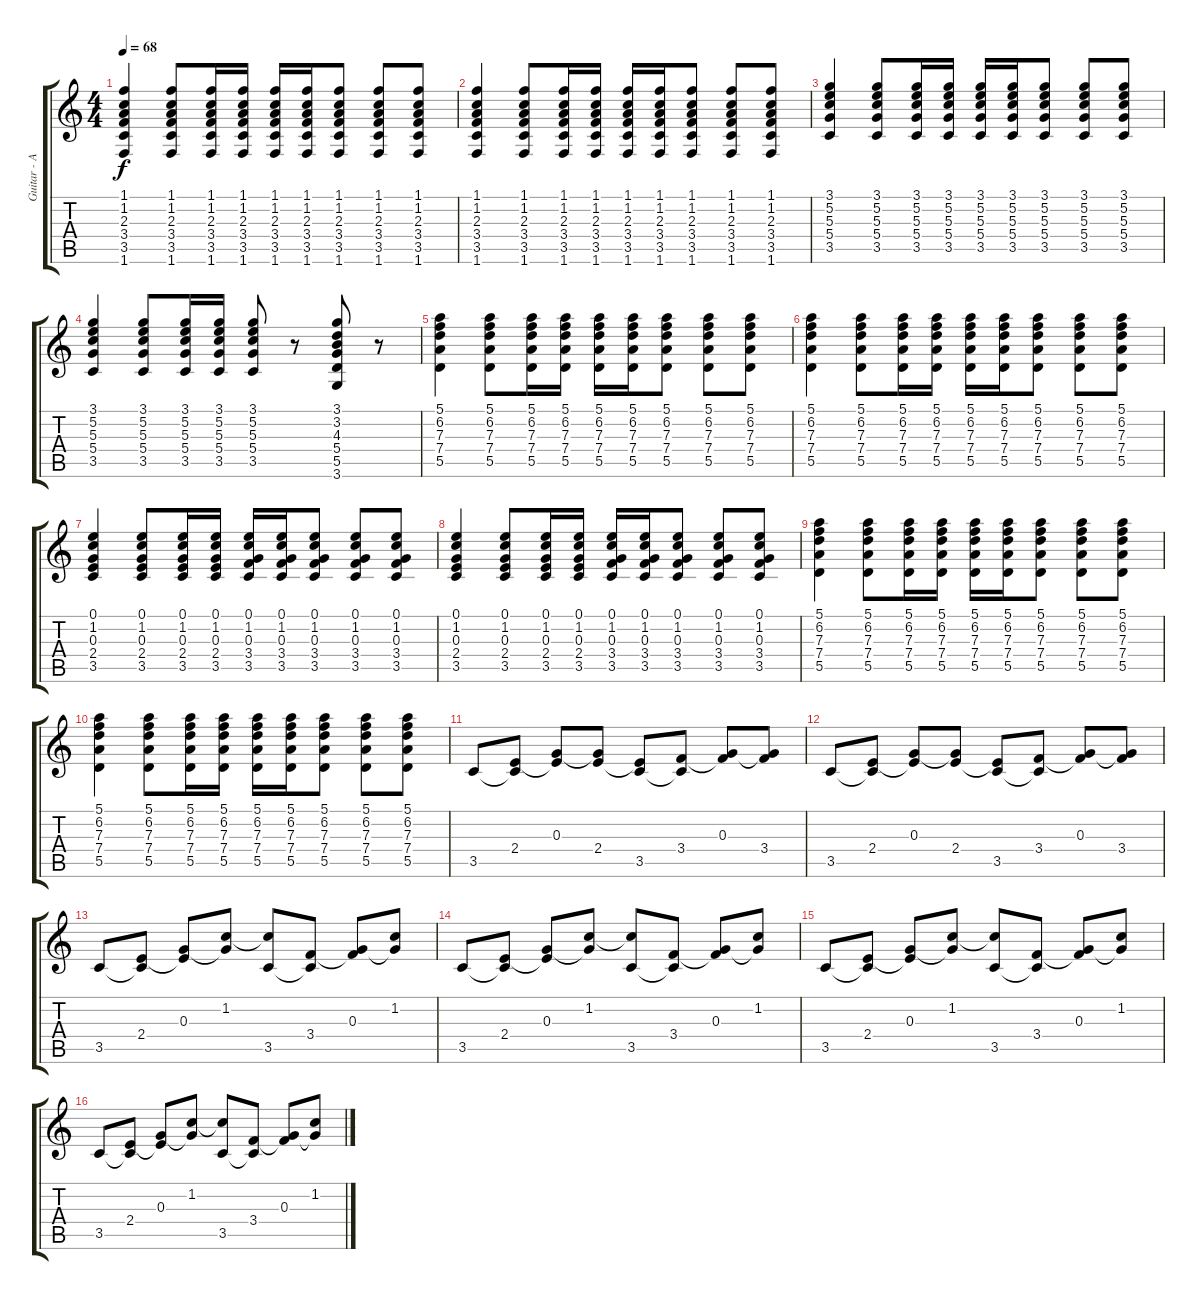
\track ("Guitar - Acoustic" "Guitar - A") {instrument acousticguitarsteel}
\staff {score tabs}
\tuning (E4 B3 G3 D3 A2 E2) {hide}
\ts (4 4)
\tempo 68
\clef g2
\ks c
(1.1 1.2 2.3 3.4 3.5 1.6).4{dy f} (1.1 1.2 2.3 3.4 3.5 1.6).8 (1.1 1.2 2.3 3.4 3.5 1.6).16 (1.1 1.2 2.3 3.4 3.5 1.6).16 (1.1 1.2 2.3 3.4 3.5 1.6).16 (1.1 1.2 2.3 3.4 3.5 1.6).16 (1.1 1.2 2.3 3.4 3.5 1.6).8 (1.1 1.2 2.3 3.4 3.5 1.6).8 (1.1 1.2 2.3 3.4 3.5 1.6).8 |
(1.1 1.2 2.3 3.4 3.5 1.6).4 (1.1 1.2 2.3 3.4 3.5 1.6).8 (1.1 1.2 2.3 3.4 3.5 1.6).16 (1.1 1.2 2.3 3.4 3.5 1.6).16 (1.1 1.2 2.3 3.4 3.5 1.6).16 (1.1 1.2 2.3 3.4 3.5 1.6).16 (1.1 1.2 2.3 3.4 3.5 1.6).8 (1.1 1.2 2.3 3.4 3.5 1.6).8 (1.1 1.2 2.3 3.4 3.5 1.6).8 |
(3.1 5.2 5.3 5.4 3.5).4 (3.1 5.2 5.3 5.4 3.5).8 (3.1 5.2 5.3 5.4 3.5).16 (3.1 5.2 5.3 5.4 3.5).16 (3.1 5.2 5.3 5.4 3.5).16 (3.1 5.2 5.3 5.4 3.5).16 (3.1 5.2 5.3 5.4 3.5).8 (3.1 5.2 5.3 5.4 3.5).8 (3.1 5.2 5.3 5.4 3.5).8 |
(3.1 5.2 5.3 5.4 3.5).4 (3.1 5.2 5.3 5.4 3.5).8 (3.1 5.2 5.3 5.4 3.5).16 (3.1 5.2 5.3 5.4 3.5).16 (3.1 5.2 5.3 5.4 3.5).8 r.8 (3.1 3.2 4.3 5.4 5.5 3.6).8 r.8 |
(5.1 6.2 7.3 7.4 5.5).4 (5.1 6.2 7.3 7.4 5.5).8 (5.1 6.2 7.3 7.4 5.5).16 (5.1 6.2 7.3 7.4 5.5).16 (5.1 6.2 7.3 7.4 5.5).16 (5.1 6.2 7.3 7.4 5.5).16 (5.1 6.2 7.3 7.4 5.5).8 (5.1 6.2 7.3 7.4 5.5).8 (5.1 6.2 7.3 7.4 5.5).8 |
(5.1 6.2 7.3 7.4 5.5).4 (5.1 6.2 7.3 7.4 5.5).8 (5.1 6.2 7.3 7.4 5.5).16 (5.1 6.2 7.3 7.4 5.5).16 (5.1 6.2 7.3 7.4 5.5).16 (5.1 6.2 7.3 7.4 5.5).16 (5.1 6.2 7.3 7.4 5.5).8 (5.1 6.2 7.3 7.4 5.5).8 (5.1 6.2 7.3 7.4 5.5).8 |
(0.1 1.2 0.3 2.4 3.5).4 (0.1 1.2 0.3 2.4 3.5).8 (0.1 1.2 0.3 2.4 3.5).16 (0.1 1.2 0.3 2.4 3.5).16 (0.1 1.2 0.3 3.4 3.5).16 (0.1 1.2 0.3 3.4 3.5).16 (0.1 1.2 0.3 3.4 3.5).8 (0.1 1.2 0.3 3.4 3.5).8 (0.1 1.2 0.3 3.4 3.5).8 |
(0.1 1.2 0.3 2.4 3.5).4 (0.1 1.2 0.3 2.4 3.5).8 (0.1 1.2 0.3 2.4 3.5).16 (0.1 1.2 0.3 2.4 3.5).16 (0.1 1.2 0.3 3.4 3.5).16 (0.1 1.2 0.3 3.4 3.5).16 (0.1 1.2 0.3 3.4 3.5).8 (0.1 1.2 0.3 3.4 3.5).8 (0.1 1.2 0.3 3.4 3.5).8 |
(5.1 6.2 7.3 7.4 5.5).4 (5.1 6.2 7.3 7.4 5.5).8 (5.1 6.2 7.3 7.4 5.5).16 (5.1 6.2 7.3 7.4 5.5).16 (5.1 6.2 7.3 7.4 5.5).16 (5.1 6.2 7.3 7.4 5.5).16 (5.1 6.2 7.3 7.4 5.5).8 (5.1 6.2 7.3 7.4 5.5).8 (5.1 6.2 7.3 7.4 5.5).8 |
(5.1 6.2 7.3 7.4 5.5).4 (5.1 6.2 7.3 7.4 5.5).8 (5.1 6.2 7.3 7.4 5.5).16 (5.1 6.2 7.3 7.4 5.5).16 (5.1 6.2 7.3 7.4 5.5).16 (5.1 6.2 7.3 7.4 5.5).16 (5.1 6.2 7.3 7.4 5.5).8 (5.1 6.2 7.3 7.4 5.5).8 (5.1 6.2 7.3 7.4 5.5).8 |
3.5.8{volume 14 instrument electricguitarclean} (2.4 3.5{t}).8 (0.3 2.4{t}).8 (0.3{t} 2.4).8 (2.4{t} 3.5).8 (3.4 3.5{t}).8 (0.3 3.4{t}).8 (0.3{t} 3.4).8 |
3.5.8 (2.4 3.5{t}).8 (0.3 2.4{t}).8 (0.3{t} 2.4).8 (2.4{t} 3.5).8 (3.4 3.5{t}).8 (0.3 3.4{t}).8 (0.3{t} 3.4).8 |
3.5.8 (2.4 3.5{t}).8 (0.3 2.4{t}).8 (1.2 0.3{t}).8 (1.2{t} 3.5).8 (3.4 3.5{t}).8 (0.3 3.4{t}).8 (1.2 0.3{t}).8 |
3.5.8 (2.4 3.5{t}).8 (0.3 2.4{t}).8 (1.2 0.3{t}).8 (1.2{t} 3.5).8 (3.4 3.5{t}).8 (0.3 3.4{t}).8 (1.2 0.3{t}).8 |
3.5.8 (2.4 3.5{t}).8 (0.3 2.4{t}).8 (1.2 0.3{t}).8 (1.2{t} 3.5).8 (3.4 3.5{t}).8 (0.3 3.4{t}).8 (1.2 0.3{t}).8 |
3.5.8 (2.4 3.5{t}).8 (0.3 2.4{t}).8 (1.2 0.3{t}).8 (1.2{t} 3.5).8 (3.4 3.5{t}).8 (0.3 3.4{t}).8 (1.2 0.3{t}).8
